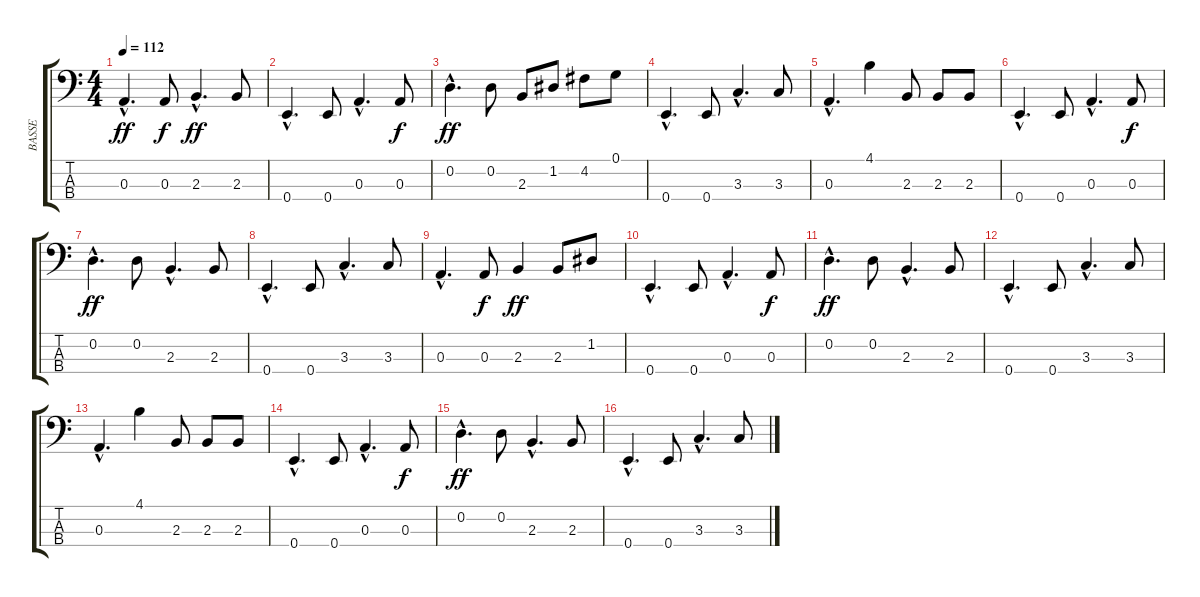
\track ("BASSE" "BASSE") {instrument electricbassfinger}
\staff {score tabs}
\tuning (G2 D2 A1 E1) {hide}
\ts (4 4)
\tempo 112
\clef f4
\ks c
0.3{hac}.4{d dy ff} 0.3.8{dy f} 2.3{hac}.4{d dy ff} 2.3.8 |
0.4{hac}.4{d} 0.4.8 0.3{hac}.4{d} 0.3.8{dy f} |
0.2{hac}.4{d dy ff} 0.2.8 2.3.8 1.2.8 4.2.8 0.1.8 |
0.4{hac}.4{d} 0.4.8 3.3{hac}.4{d} 3.3.8 |
0.3{hac}.4{d} 4.1.4 2.3.8 2.3.8 2.3.8 |
0.4{hac}.4{d} 0.4.8 0.3{hac}.4{d} 0.3.8{dy f} |
0.2{hac}.4{d dy ff} 0.2.8 2.3{hac}.4{d} 2.3.8 |
0.4{hac}.4{d} 0.4.8 3.3{hac}.4{d} 3.3.8 |
0.3{hac}.4{d} 0.3.8{dy f} 2.3.4{dy ff} 2.3.8 1.2.8 |
0.4{hac}.4{d} 0.4.8 0.3{hac}.4{d} 0.3.8{dy f} |
0.2{hac}.4{d dy ff} 0.2.8 2.3{hac}.4{d} 2.3.8 |
0.4{hac}.4{d} 0.4.8 3.3{hac}.4{d} 3.3.8 |
0.3{hac}.4{d} 4.1.4 2.3.8 2.3.8 2.3.8 |
0.4{hac}.4{d} 0.4.8 0.3{hac}.4{d} 0.3.8{dy f} |
0.2{hac}.4{d dy ff} 0.2.8 2.3{hac}.4{d} 2.3.8 |
0.4{hac}.4{d} 0.4.8 3.3{hac}.4{d} 3.3.8
